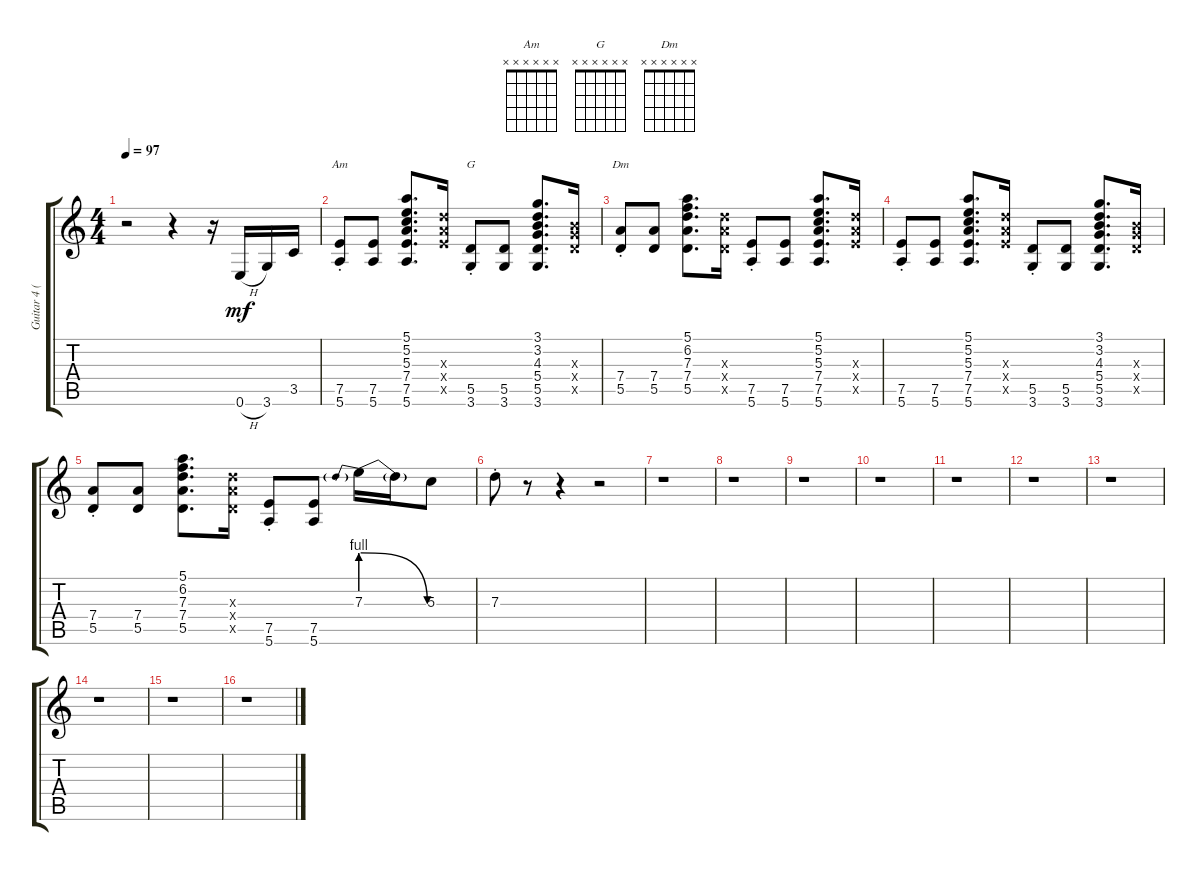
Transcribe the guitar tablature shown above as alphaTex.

\track ("Guitar 4 (slight dist.)" "Guitar 4 (") {instrument distortionguitar}
\staff {score tabs}
\tuning (E4 B3 G3 D3 A2 E2) {hide}
\chord ("Am" x x x x x x)
\chord ("G" x x x x x x)
\chord ("Dm" x x x x x x)
\ts (4 4)
\tempo 97
\clef g2
\ks aminor
r.2{dy mf} r.4 r.16 0.6{h}.16 3.6.16 3.5.16 |
(7.5{st} 5.6{st}).8{ch "Am"} (7.5 5.6).8 (5.1 5.2 5.3 7.4 7.5 5.6).8{d} (7.3{x} 7.4{x} 7.5{x}).16 (5.5{st} 3.6{st}).8{ch "G"} (5.5 3.6).8 (3.1 3.2 4.3 5.4 5.5 3.6).8{d} (4.3{x} 5.4{x} 5.5{x}).16 |
(7.4{st} 5.5{st}).8{ch "Dm"} (7.4 5.5).8 (5.1 6.2 7.3 7.4 5.5).8{d} (7.3{x} 7.4{x} 5.5{x}).16 (7.5{st} 5.6{st}).8 (7.5 5.6).8 (5.1 5.2 5.3 7.4 7.5 5.6).8{d} (7.3{x} 7.4{x} 7.5{x}).16 |
(7.5{st} 5.6{st}).8 (7.5 5.6).8 (5.1 5.2 5.3 7.4 7.5 5.6).8{d} (7.3{x} 7.4{x} 7.5{x}).16 (5.5{st} 3.6{st}).8 (5.5 3.6).8 (3.1 3.2 4.3 5.4 5.5 3.6).8{d} (4.3{x} 5.4{x} 5.5{x}).16 |
(7.4{st} 5.5{st}).8 (7.4 5.5).8 (5.1 6.2 7.3 7.4 5.5).8{d} (7.3{x} 7.4{x} 5.5{x}).16 (7.5{st} 5.6{st}).8 (7.5 5.6).8 7.3{be (prebendrelease 0 4 60 0)}.16 7.3{t}.16 5.3.8 |
7.3{st}.8 r.8 r.4 r.2 |
r.1 |
r.1 |
r.1 |
r.1 |
r.1 |
r.1 |
r.1 |
r.1 |
r.1 |
r.1
